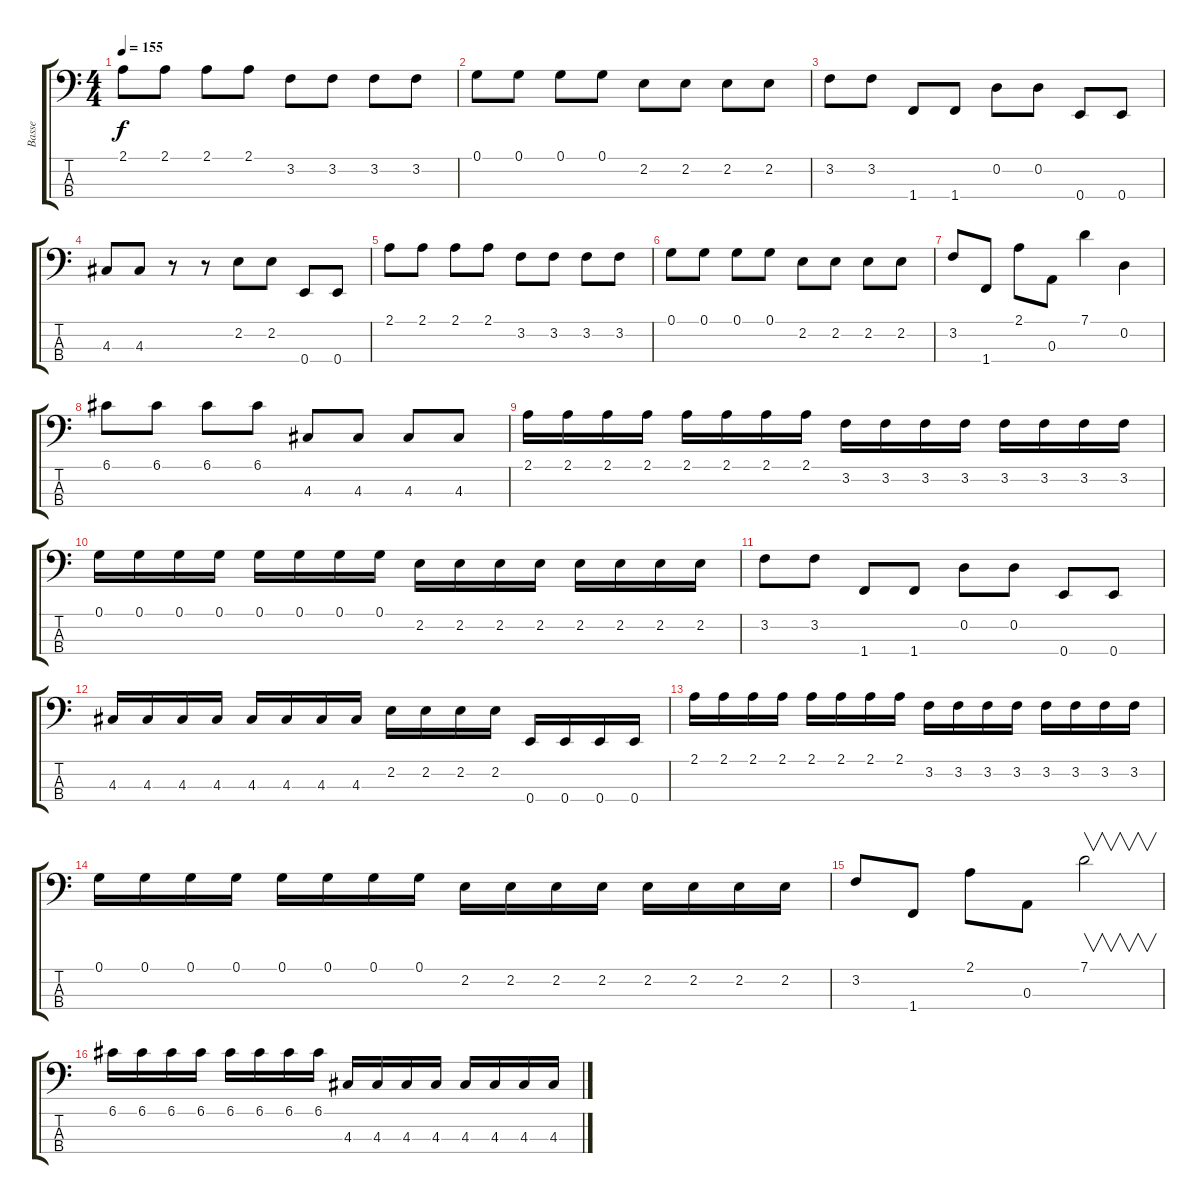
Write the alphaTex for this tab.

\track ("Basse" "Basse") {instrument electricbassfinger}
\staff {score tabs}
\tuning (G2 D2 A1 E1) {hide}
\ts (4 4)
\tempo 155
\clef f4
\ks c
2.1.8{dy f} 2.1.8 2.1.8 2.1.8 3.2.8 3.2.8 3.2.8 3.2.8 |
0.1.8 0.1.8 0.1.8 0.1.8 2.2.8 2.2.8 2.2.8 2.2.8 |
3.2.8 3.2.8 1.4.8 1.4.8 0.2.8 0.2.8 0.4.8 0.4.8 |
4.3.8 4.3.8 r.8 r.8 2.2.8 2.2.8 0.4.8 0.4.8 |
2.1.8 2.1.8 2.1.8 2.1.8 3.2.8 3.2.8 3.2.8 3.2.8 |
0.1.8 0.1.8 0.1.8 0.1.8 2.2.8 2.2.8 2.2.8 2.2.8 |
3.2.8 1.4.8 2.1.8 0.3.8 7.1.4 0.2.4 |
6.1.8 6.1.8 6.1.8 6.1.8 4.3.8 4.3.8 4.3.8 4.3.8 |
2.1.16 2.1.16 2.1.16 2.1.16 2.1.16 2.1.16 2.1.16 2.1.16 3.2.16 3.2.16 3.2.16 3.2.16 3.2.16 3.2.16 3.2.16 3.2.16 |
0.1.16 0.1.16 0.1.16 0.1.16 0.1.16 0.1.16 0.1.16 0.1.16 2.2.16 2.2.16 2.2.16 2.2.16 2.2.16 2.2.16 2.2.16 2.2.16 |
3.2.8 3.2.8 1.4.8 1.4.8 0.2.8 0.2.8 0.4.8 0.4.8 |
4.3.16 4.3.16 4.3.16 4.3.16 4.3.16 4.3.16 4.3.16 4.3.16 2.2.16 2.2.16 2.2.16 2.2.16 0.4.16 0.4.16 0.4.16 0.4.16 |
2.1.16 2.1.16 2.1.16 2.1.16 2.1.16 2.1.16 2.1.16 2.1.16 3.2.16 3.2.16 3.2.16 3.2.16 3.2.16 3.2.16 3.2.16 3.2.16 |
0.1.16 0.1.16 0.1.16 0.1.16 0.1.16 0.1.16 0.1.16 0.1.16 2.2.16 2.2.16 2.2.16 2.2.16 2.2.16 2.2.16 2.2.16 2.2.16 |
3.2.8 1.4.8 2.1.8 0.3.8 7.1.2{v} |
6.1.16 6.1.16 6.1.16 6.1.16 6.1.16 6.1.16 6.1.16 6.1.16 4.3.16 4.3.16 4.3.16 4.3.16 4.3.16 4.3.16 4.3.16 4.3.16
